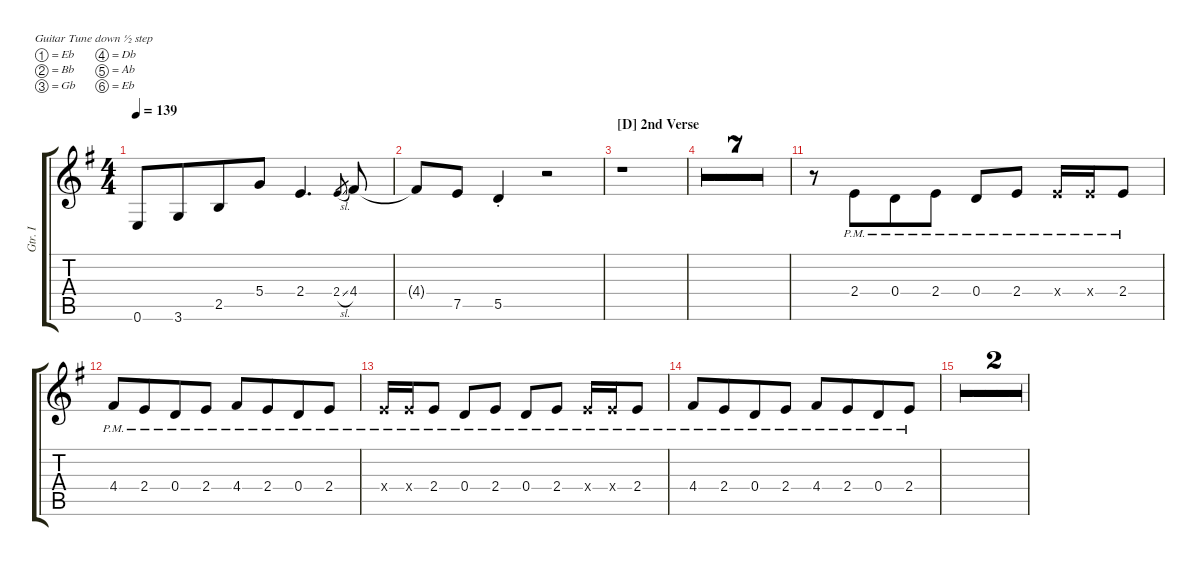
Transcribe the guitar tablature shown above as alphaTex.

\defaultSystemsLayout 4
\hideDynamics
\bracketExtendMode groupsimilarinstruments
\otherSystemsTrackNameOrientation horizontal
\track ("Electric Guitar I" "Gtr. I") {defaultSystemsLayout 8 mute multiBarRest instrument distortionguitar}
\staff {score tabs}
\tuning (Eb4 Bb3 Gb3 Db3 Ab2 Eb2)
\displaytranspose 13
\ts (4 4)
\tempo 139
\clef g2
\ks g
0.6{t acc forcenatural}.8{dy mf beam Up} 3.6{acc forcenatural}.8{beam Up beam merge} 2.5{acc forcenatural}.8{beam Up} 5.4{acc forcenatural}.8{beam Up} 2.4{acc forcenatural}.4{d beam Up} 2.4{sl acc forcenatural}.8{gr beam Up} 4.4{acc #}.8{beam Up} |
4.4{t acc #}.8{beam Up} 7.5{acc forcenatural}.8{beam Up} 5.5{st acc forcenatural}.4{beam Up} r.2{beam Up} |
\section ("D" "2nd Verse")
r.1{beam Down} |
r.1{beam Down} |
r.1{beam Down} |
r.1{beam Down} |
r.1{beam Down} |
r.1{beam Down} |
r.1{beam Down} |
r.1{beam Down} |
\scale
1.64852 r.8{instrument distortionguitar beam Down} 2.4{pm acc forcenatural}.8{beam Up beam merge} 0.4{pm acc forcenatural}.8{beam Up} 2.4{pm acc forcenatural}.8{beam Up} 0.4{pm acc forcenatural}.8{beam Up beam merge} 2.4{pm acc forcenatural}.8{beam Up beam split} 2.4{pm x acc forcenatural}.16{beam Up} 2.4{pm x acc forcenatural}.16{beam Up} 2.4{pm acc forcenatural}.8{beam Up} |
\scale
0.934823 4.4{pm acc #}.8{beam Up beam merge} 2.4{pm acc forcenatural}.8{beam Up beam merge} 0.4{pm acc forcenatural}.8{beam Up} 2.4{pm acc forcenatural}.8{beam Up} 4.4{pm acc #}.8{beam Up beam merge} 2.4{pm acc forcenatural}.8{beam Up beam merge} 0.4{pm acc forcenatural}.8{beam Up} 2.4{pm acc forcenatural}.8{beam Up} |
\scale
1.28754 2.4{pm x acc forcenatural}.16{beam Up} 2.4{pm x acc forcenatural}.16{beam Up} 2.4{pm acc forcenatural}.8{beam Up} 0.4{pm acc forcenatural}.8{beam Up} 2.4{pm acc forcenatural}.8{beam Up} 0.4{pm acc forcenatural}.8{beam Up} 2.4{pm acc forcenatural}.8{beam Up} 2.4{pm x acc forcenatural}.16{beam Up} 2.4{pm x acc forcenatural}.16{beam Up} 2.4{pm acc forcenatural}.8{beam Up} |
\scale
0.966046 4.4{pm acc #}.8{beam Up beam merge} 2.4{pm acc forcenatural}.8{beam Up beam merge} 0.4{pm acc forcenatural}.8{beam Up} 2.4{pm acc forcenatural}.8{beam Up} 4.4{pm acc #}.8{beam Up beam merge} 2.4{pm acc forcenatural}.8{beam Up beam merge} 0.4{pm acc forcenatural}.8{beam Up} 2.4{pm acc forcenatural}.8{beam Up} |
\simile firstofdouble
\scale
0.425671 |
\simile secondofdouble
\scale
0.425671
